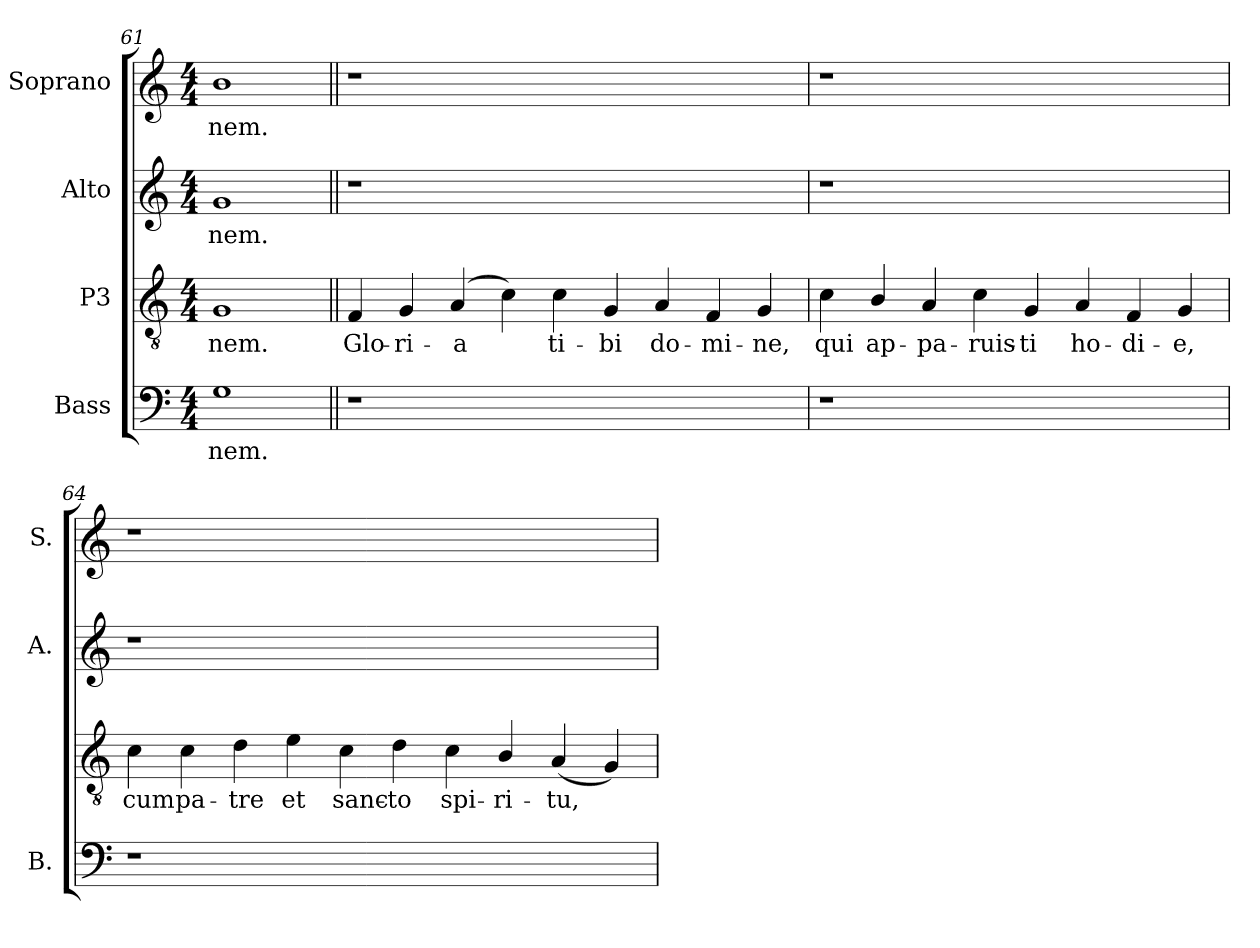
**kern	**text	**kern	**text	**kern	**text	**kern	**text
*part4	*part4	*part3	*part3	*part2	*part2	*part1	*part1
*staff4	*staff4	*staff3	*staff3	*staff2	*staff2	*staff1	*staff1
*I"Bass	*	*I"P3	*	*I"Alto	*	*I"Soprano	*
*I'B.	*	*	*	*I'A.	*	*I'S.	*
*clefF4	*	*clefGv2	*	*clefG2	*	*clefG2	*
*	*	*ITrd7c12	*	*	*	*	*
*k[]	*	*k[]	*	*k[]	*	*k[]	*
*C:	*	*C:	*	*C:	*	*C:	*
*M4/4	*	*M4/4	*	*M4/4	*	*M4/4	*
=61	=61	=61	=61	=61	=61	=61	=61
!	!LO:LY:b:color=#000000	!	!	!	!	!	!
!	!	!	!LO:LY:b:color=#000000	!	!	!	!
!	!	!	!	!	!LO:LY:b:color=#000000	!	!
!	!	!	!	!	!	!	!LO:LY:b:color=#000000
1Gi	-nem.	1GGi	-nem.	1gi	-nem.	1bi	-nem.
!!LO:LB:g=z
=62||	=62||	=62||	=62||	=62||	=62||	=62||	=62||
!LO:N:vis=1	!	!	!	!	!	!	!
!	!	!	!LO:LY:b:color=#000000	!LO:N:vis=1	!	!LO:N:vis=1	!
1r	.	4FFi/	Glo-	1r	.	1r	.
!	!	!	!LO:LY:b:color=#000000	!	!	!	!
.	.	4GGi/	-ri-	.	.	.	.
!	!	!	!LO:LY:b:color=#000000	!	!	!	!
.	.	(4AAi/	-a	.	.	.	.
.	.	4Ci\)	.	.	.	.	.
!	!	!	!LO:LY:b:color=#000000	!	!	!	!
1ryy	.	4Ci\	ti-	1ryy	.	1ryy	.
!	!	!	!LO:LY:b:color=#000000	!	!	!	!
.	.	4GGi/	-bi	.	.	.	.
!	!	!	!LO:LY:b:color=#000000	!	!	!	!
.	.	4AAi/	do-	.	.	.	.
!	!	!	!LO:LY:b:color=#000000	!	!	!	!
.	.	4FFi/	-mi-	.	.	.	.
!	!	!	!LO:LY:b:color=#000000	!	!	!	!
4ryy	.	4GGi/	-ne,	4ryy	.	4ryy	.
=63	=63	=63	=63	=63	=63	=63	=63
!LO:N:vis=1	!	!	!	!	!	!	!
!	!	!	!LO:LY:b:color=#000000	!LO:N:vis=1	!	!LO:N:vis=1	!
1r	.	4Ci\	qui	1r	.	1r	.
!	!	!	!LO:LY:b:color=#000000	!	!	!	!
.	.	4BBi/	ap-	.	.	.	.
!	!	!	!LO:LY:b:color=#000000	!	!	!	!
.	.	4AAi/	-pa-	.	.	.	.
!	!	!	!LO:LY:b:color=#000000	!	!	!	!
.	.	4Ci\	-ruis-	.	.	.	.
!	!	!	!LO:LY:b:color=#000000	!	!	!	!
1ryy	.	4GGi/	-ti	1ryy	.	1ryy	.
!	!	!	!LO:LY:b:color=#000000	!	!	!	!
.	.	4AAi/	ho-	.	.	.	.
!	!	!	!LO:LY:b:color=#000000	!	!	!	!
.	.	4FFi/	-di-	.	.	.	.
!	!	!	!LO:LY:b:color=#000000	!	!	!	!
.	.	4GGi/	-e,	.	.	.	.
!!LO:LB:g=z
=64	=64	=64	=64	=64	=64	=64	=64
!LO:N:vis=1	!	!	!	!	!	!	!
!	!	!	!LO:LY:b:color=#000000	!LO:N:vis=1	!	!LO:N:vis=1	!
1r	.	4Ci\	cum	1r	.	1r	.
!	!	!	!LO:LY:b:color=#000000	!	!	!	!
.	.	4Ci\	pa-	.	.	.	.
!	!	!	!LO:LY:b:color=#000000	!	!	!	!
.	.	4Di\	-tre	.	.	.	.
!	!	!	!LO:LY:b:color=#000000	!	!	!	!
.	.	4Ei\	et	.	.	.	.
!	!	!	!LO:LY:b:color=#000000	!	!	!	!
1.ryy	.	4Ci\	sanc-	1.ryy	.	1.ryy	.
!	!	!	!LO:LY:b:color=#000000	!	!	!	!
.	.	4Di\	-to	.	.	.	.
!	!	!	!LO:LY:b:color=#000000	!	!	!	!
.	.	4Ci\	spi-	.	.	.	.
!	!	!	!LO:LY:b:color=#000000	!	!	!	!
.	.	4BBi/	-ri-	.	.	.	.
!	!	!	!LO:LY:b:color=#000000	!	!	!	!
.	.	(4AAi/	-tu,	.	.	.	.
.	.	4GGi/)	.	.	.	.	.
=	=	=	=	=	=	=	=
*-	*-	*-	*-	*-	*-	*-	*-
